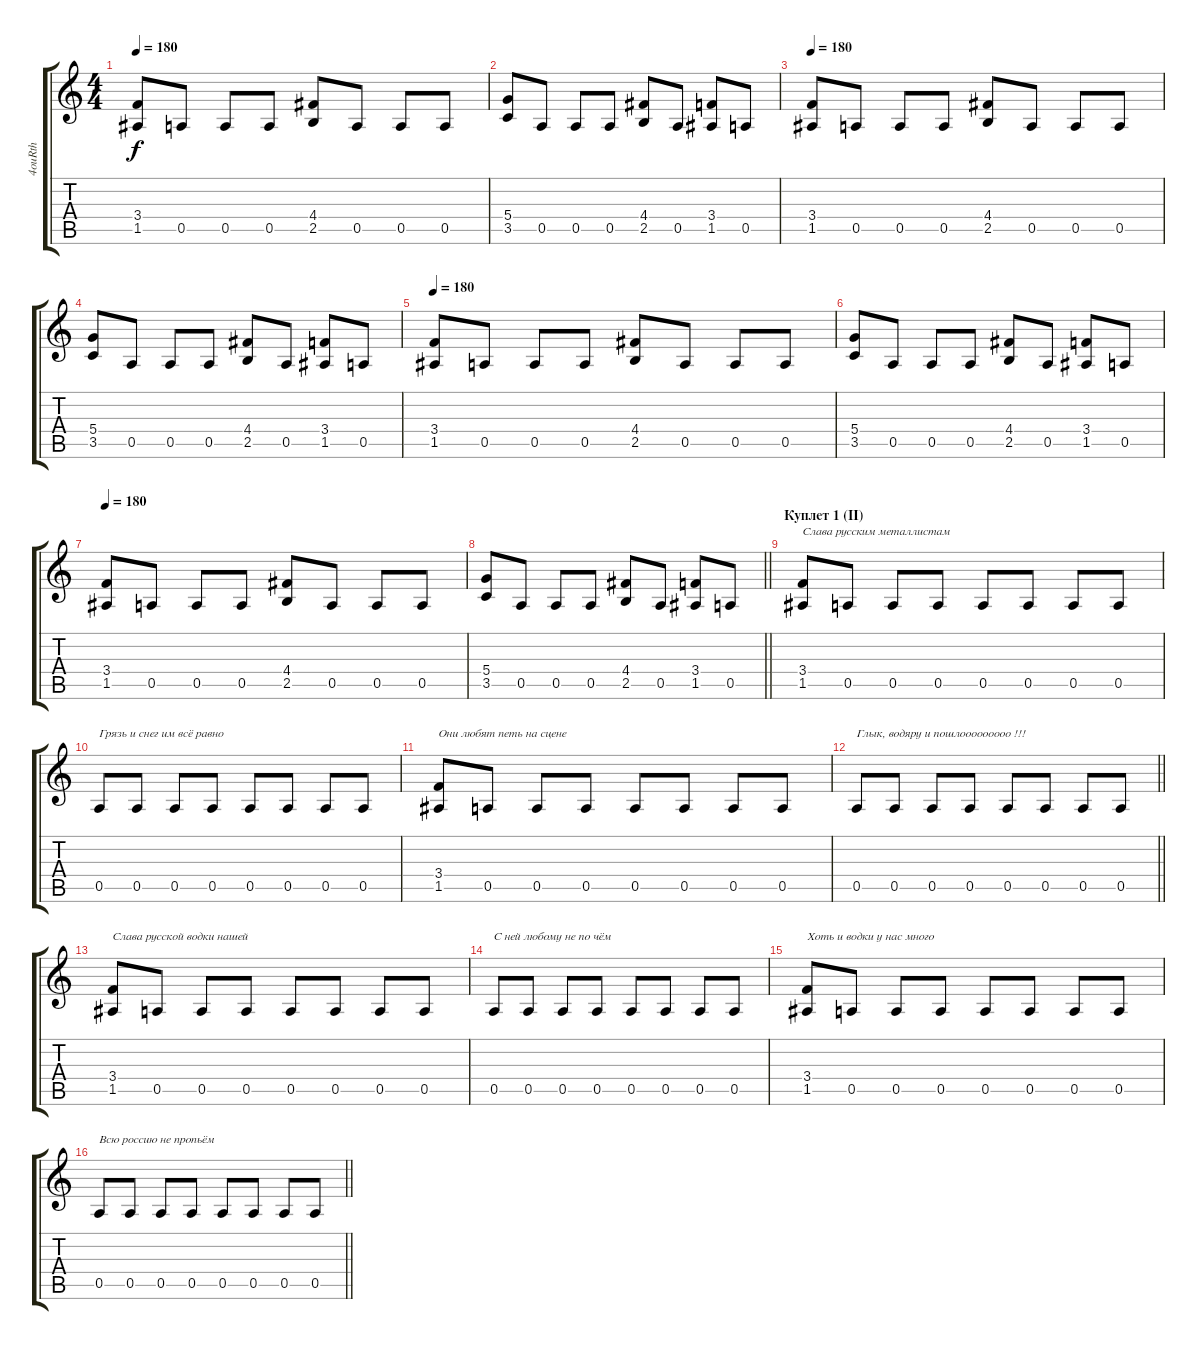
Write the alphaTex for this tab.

\track ("4ouRth" "4ouRth") {instrument distortionguitar}
\staff {score tabs}
\tuning (E4 B3 G3 D3 A2 E2) {hide}
\ts (4 4)
\section ("" "")
\tempo 180
\clef g2
\ks c
(3.4 1.5).8{dy f} 0.5.8 0.5.8 0.5.8 (4.4 2.5).8 0.5.8 0.5.8 0.5.8 |
(5.4 3.5).8 0.5.8 0.5.8 0.5.8 (4.4 2.5).8 0.5.8 (3.4 1.5).8 0.5.8 |
\tempo 180
(3.4 1.5).8 0.5.8 0.5.8 0.5.8 (4.4 2.5).8 0.5.8 0.5.8 0.5.8 |
(5.4 3.5).8 0.5.8 0.5.8 0.5.8 (4.4 2.5).8 0.5.8 (3.4 1.5).8 0.5.8 |
\tempo 180
(3.4 1.5).8 0.5.8 0.5.8 0.5.8 (4.4 2.5).8 0.5.8 0.5.8 0.5.8 |
(5.4 3.5).8 0.5.8 0.5.8 0.5.8 (4.4 2.5).8 0.5.8 (3.4 1.5).8 0.5.8 |
\tempo 180
(3.4 1.5).8 0.5.8 0.5.8 0.5.8 (4.4 2.5).8 0.5.8 0.5.8 0.5.8 |
\barLineRight lightlight
(5.4 3.5).8 0.5.8 0.5.8 0.5.8 (4.4 2.5).8 0.5.8 (3.4 1.5).8 0.5.8 |
\section ("" "Куплет 1 (II)")
(3.4 1.5).8{txt "Слава русским металлистам"} 0.5.8 0.5.8 0.5.8 0.5.8 0.5.8 0.5.8 0.5.8 |
0.5.8{txt "Грязь и снег им всё равно"} 0.5.8 0.5.8 0.5.8 0.5.8 0.5.8 0.5.8 0.5.8 |
(3.4 1.5).8{txt "Они любят петь на сцене"} 0.5.8 0.5.8 0.5.8 0.5.8 0.5.8 0.5.8 0.5.8 |
\barLineRight lightlight
0.5.8{txt "Глык, водяру и пошлооооооооо !!!"} 0.5.8 0.5.8 0.5.8 0.5.8 0.5.8 0.5.8 0.5.8 |
(3.4 1.5).8{txt "Слава русской водки нашей"} 0.5.8 0.5.8 0.5.8 0.5.8 0.5.8 0.5.8 0.5.8 |
0.5.8{txt "С ней любому не по чём"} 0.5.8 0.5.8 0.5.8 0.5.8 0.5.8 0.5.8 0.5.8 |
(3.4 1.5).8{txt "Хоть и водки у нас много"} 0.5.8 0.5.8 0.5.8 0.5.8 0.5.8 0.5.8 0.5.8 |
\barLineRight lightlight
0.5.8{txt "Всю россию не пропьём"} 0.5.8 0.5.8 0.5.8 0.5.8 0.5.8 0.5.8 0.5.8
